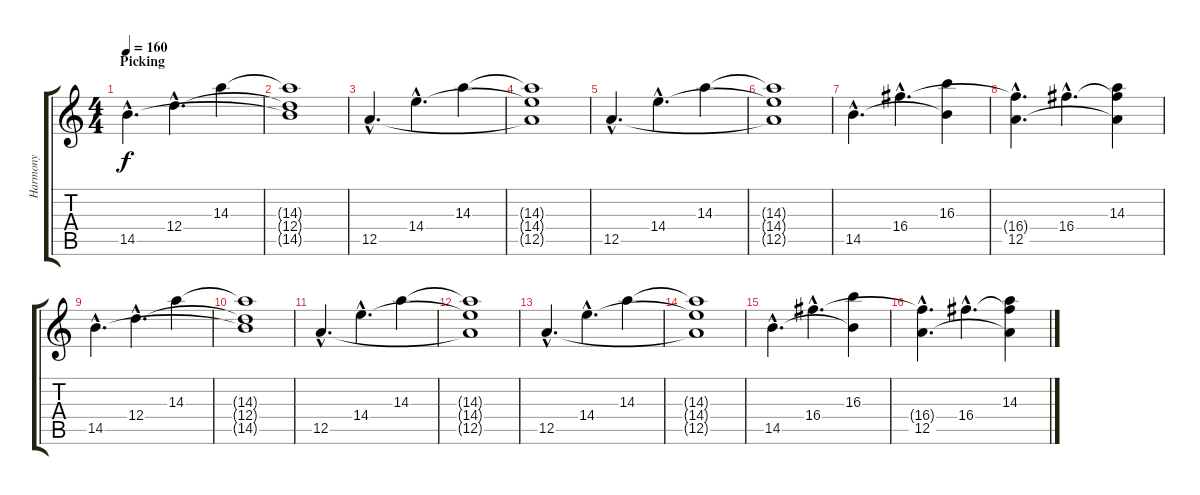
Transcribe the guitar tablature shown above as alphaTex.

\track ("Harmony" "Harmony") {instrument acousticguitarsteel}
\staff {score tabs}
\tuning (E4 B3 G3 D3 A2 E2) {hide}
\ts (4 4)
\section ("" "Picking")
\tempo 160
\clef g2
\ks c
14.5{hac}.4{d dy f} 12.4{hac}.4{d} 14.3.4 |
(14.3{t} 12.4{t} 14.5{t}).1 |
12.5{hac}.4{d} 14.4{hac}.4{d} 14.3.4 |
(14.3{t} 14.4{t} 12.5{t}).1 |
12.5{hac}.4{d} 14.4{hac}.4{d} 14.3.4 |
(14.3{t} 14.4{t} 12.5{t}).1 |
14.5{hac}.4{d} 16.4{hac}.4{d} (16.3 14.5{t}).4 |
(16.4{hac t} 12.5{hac}).4{d} 16.4{hac}.4{d} (14.3 16.4{t} 12.5{t}).4 |
14.5{hac}.4{d} 12.4{hac}.4{d} 14.3.4 |
(14.3{t} 12.4{t} 14.5{t}).1 |
12.5{hac}.4{d} 14.4{hac}.4{d} 14.3.4 |
(14.3{t} 14.4{t} 12.5{t}).1 |
12.5{hac}.4{d} 14.4{hac}.4{d} 14.3.4 |
(14.3{t} 14.4{t} 12.5{t}).1 |
14.5{hac}.4{d} 16.4{hac}.4{d} (16.3 14.5{t}).4 |
(16.4{hac t} 12.5{hac}).4{d} 16.4{hac}.4{d} (14.3 16.4{t} 12.5{t}).4
